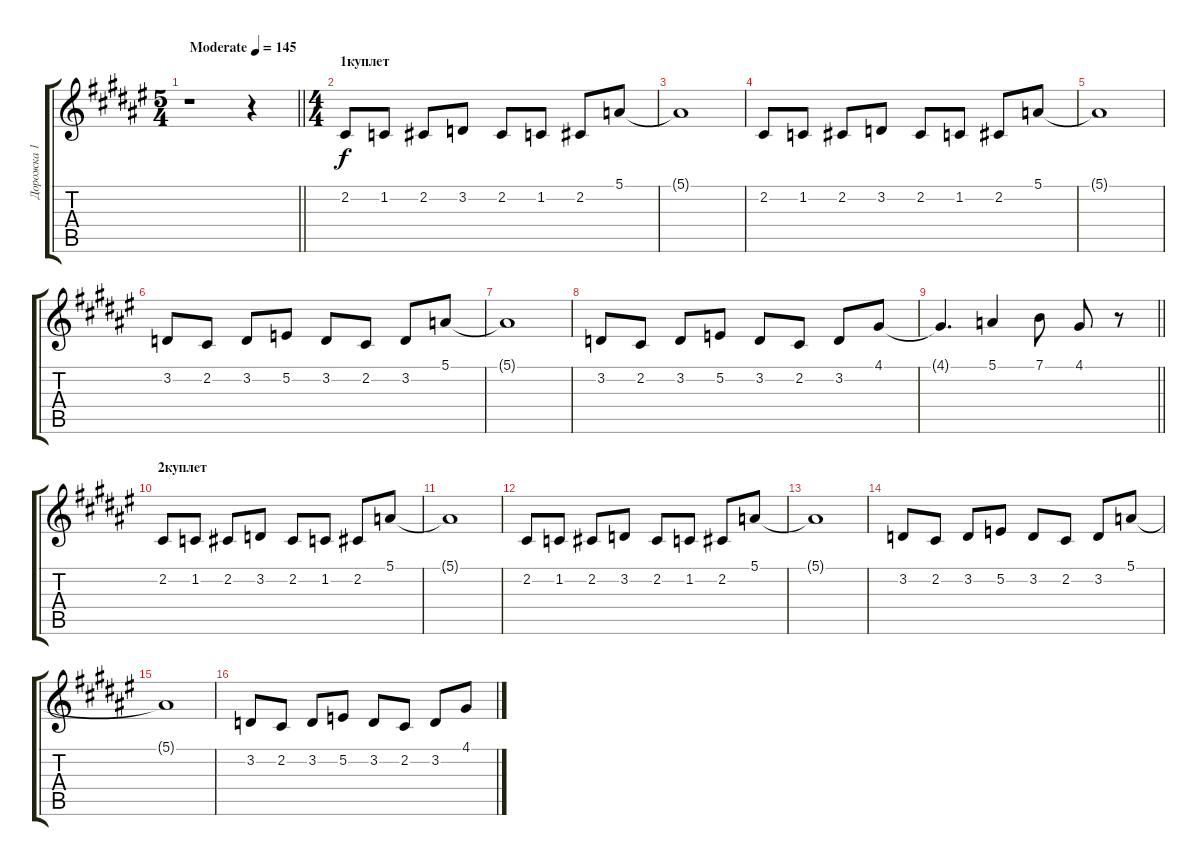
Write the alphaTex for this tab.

\track ("Дорожка 1" "Дорожка 1") {instrument acousticgrandpiano}
\staff {score tabs}
\tuning (E4 B3 G3 D3 A2 E2) {hide}
\ts (5 4)
\tempo (145 "Moderate")
\clef g2
\barLineRight lightlight
\ks f#
r.1{dy f instrument acousticgrandpiano} r.4 |
\ts (4 4)
\section ("" "1куплет")
2.2.8 1.2.8 2.2.8 3.2.8 2.2.8 1.2.8 2.2.8 5.1.8 |
5.1{t}.1 |
2.2.8 1.2.8 2.2.8 3.2.8 2.2.8 1.2.8 2.2.8 5.1.8 |
5.1{t}.1 |
3.2.8 2.2.8 3.2.8 5.2.8 3.2.8 2.2.8 3.2.8 5.1.8 |
5.1{t}.1 |
3.2.8 2.2.8 3.2.8 5.2.8 3.2.8 2.2.8 3.2.8 4.1.8 |
\barLineRight lightlight
4.1{t}.4{d} 5.1.4 7.1.8 4.1.8 r.8 |
\section ("" "2куплет")
2.2.8 1.2.8 2.2.8 3.2.8 2.2.8 1.2.8 2.2.8 5.1.8 |
5.1{t}.1 |
2.2.8 1.2.8 2.2.8 3.2.8 2.2.8 1.2.8 2.2.8 5.1.8 |
5.1{t}.1 |
3.2.8 2.2.8 3.2.8 5.2.8 3.2.8 2.2.8 3.2.8 5.1.8 |
5.1{t}.1 |
3.2.8 2.2.8 3.2.8 5.2.8 3.2.8 2.2.8 3.2.8 4.1.8
